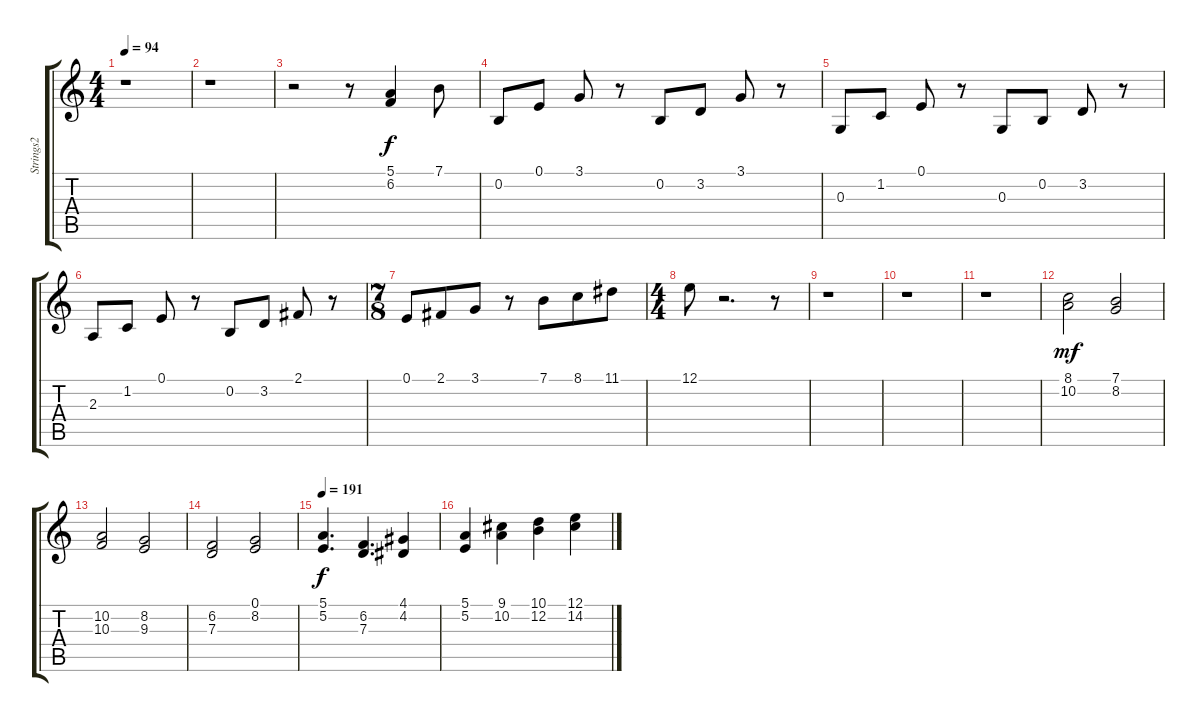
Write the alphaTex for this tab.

\track ("Strings2" "Strings2") {instrument stringensemble1}
\staff {score tabs}
\tuning (E4 B3 G3 D3 A2 E2) {hide}
\ts (4 4)
\tempo 94
\clef g2
\ks c
r.1{dy mf} |
r.1 |
r.2 r.8 (5.1 6.2).4{dy f} 7.1.8 |
0.2.8 0.1.8 3.1.8 r.8 0.2.8 3.2.8 3.1.8 r.8 |
0.3.8 1.2.8 0.1.8 r.8 0.3.8 0.2.8 3.2.8 r.8 |
2.3.8 1.2.8 0.1.8 r.8 0.2.8 3.2.8 2.1.8 r.8 |
\ts (7 8)
0.1.8 2.1.8 3.1.8 r.8 7.1.8 8.1.8 11.1.8 |
\ts (4 4)
12.1.8 r.2{d} r.8 |
r.1 |
r.1 |
r.1 |
(8.1 10.2).2{dy mf balance 6} (7.1 8.2).2 |
(10.2 10.3).2 (8.2 9.3).2 |
(6.2 7.3).2 (0.1 8.2).2 |
\tempo 191
(5.1 5.2).4{d dy f} (6.2 7.3).4{d} (4.1 4.2).4 |
(5.1 5.2).4 (9.1 10.2).4 (10.1 12.2).4 (12.1 14.2).4
